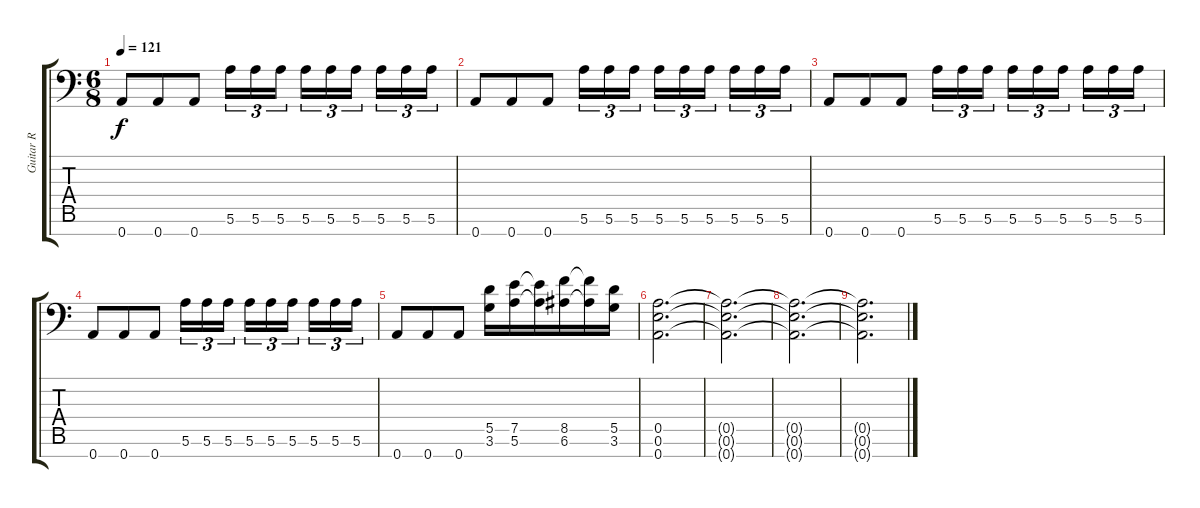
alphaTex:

\track ("Guitar R" "Guitar R") {instrument overdrivenguitar}
\staff {score tabs}
\tuning (E4 B3 G3 D3 A2 E2 A1) {hide}
\ts (6 8)
\tempo 121
\clef f4
\ks c
0.7.8{dy f} 0.7.8 0.7.8 5.6.16{tu (3 2)} 5.6.16{tu (3 2)} 5.6.16{tu (3 2) beam splitsecondary} 5.6.16{tu (3 2)} 5.6.16{tu (3 2)} 5.6.16{tu (3 2) beam splitsecondary} 5.6.16{tu (3 2)} 5.6.16{tu (3 2)} 5.6.16{tu (3 2)} |
0.7.8 0.7.8 0.7.8 5.6.16{tu (3 2)} 5.6.16{tu (3 2)} 5.6.16{tu (3 2) beam splitsecondary} 5.6.16{tu (3 2)} 5.6.16{tu (3 2)} 5.6.16{tu (3 2) beam splitsecondary} 5.6.16{tu (3 2)} 5.6.16{tu (3 2)} 5.6.16{tu (3 2)} |
0.7.8 0.7.8 0.7.8 5.6.16{tu (3 2)} 5.6.16{tu (3 2)} 5.6.16{tu (3 2) beam splitsecondary} 5.6.16{tu (3 2)} 5.6.16{tu (3 2)} 5.6.16{tu (3 2) beam splitsecondary} 5.6.16{tu (3 2)} 5.6.16{tu (3 2)} 5.6.16{tu (3 2)} |
0.7.8 0.7.8 0.7.8 5.6.16{tu (3 2)} 5.6.16{tu (3 2)} 5.6.16{tu (3 2) beam splitsecondary} 5.6.16{tu (3 2)} 5.6.16{tu (3 2)} 5.6.16{tu (3 2) beam splitsecondary} 5.6.16{tu (3 2)} 5.6.16{tu (3 2)} 5.6.16{tu (3 2)} |
0.7.8 0.7.8 0.7.8 (5.5 3.6).16 (7.5 5.6).16 (7.5{t} 5.6{t}).16 (8.5 6.6).16 (8.5{t} 6.6{t}).16 (5.5 3.6).16 |
(0.5 0.6 0.7).2{d} |
(0.5{t} 0.6{t} 0.7{t}).2{d} |
(0.5{t} 0.6{t} 0.7{t}).2{d} |
(0.5{t} 0.6{t} 0.7{t}).2{d}
